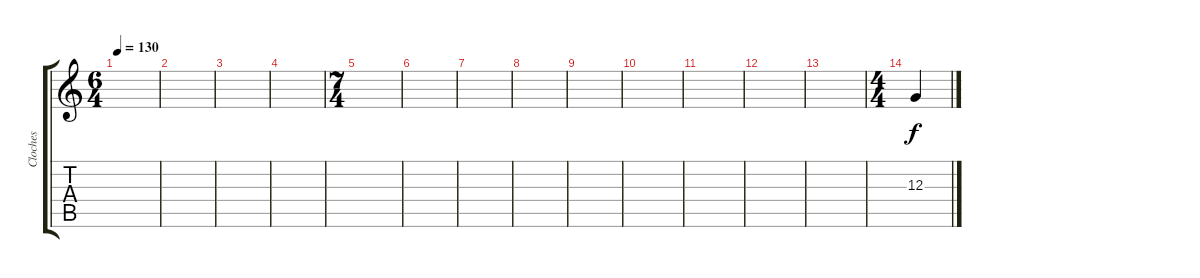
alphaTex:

\track ("Cloches" "Cloches") {instrument tubularbells}
\staff {score tabs}
\tuning (E4 B3 G3 D3 A2 E2) {hide}
\ts (6 4)
\tempo 130
\clef g2
\ks c
|
|
|
|
\ts (7 4)
|
|
|
|
|
|
|
|
|
\ts (4 4)
12.3.4{volume 13 instrument tubularbells}
